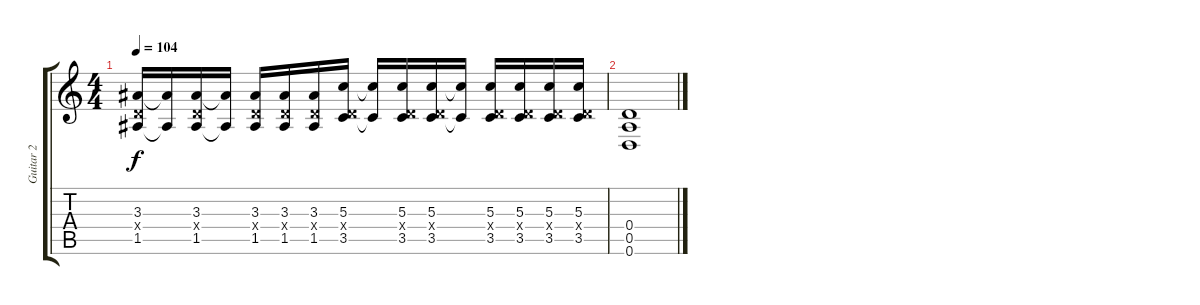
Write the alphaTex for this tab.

\track ("Guitar 2" "Guitar 2") {instrument distortionguitar}
\staff {score tabs}
\tuning (E4 B3 G3 D3 A2 D2) {hide}
\ts (4 4)
\tempo 104
\clef g2
\ks c
(3.3 0.4{x} 1.5).16{dy f} (3.3{t} 1.5{t}).16 (3.3 0.4{x} 1.5).16 (3.3{t} 1.5{t}).16 (3.3 0.4{x} 1.5).16 (3.3 0.4{x} 1.5).16 (3.3 0.4{x} 1.5).16 (5.3 0.4{x} 3.5).16 (5.3{t} 3.5{t}).16 (5.3 0.4{x} 3.5).16 (5.3 0.4{x} 3.5).16 (5.3{t} 3.5{t}).16 (5.3 0.4{x} 3.5).16 (5.3 0.4{x} 3.5).16 (5.3 0.4{x} 3.5).16 (5.3 0.4{x} 3.5).16 |
(0.4 0.5 0.6).1
